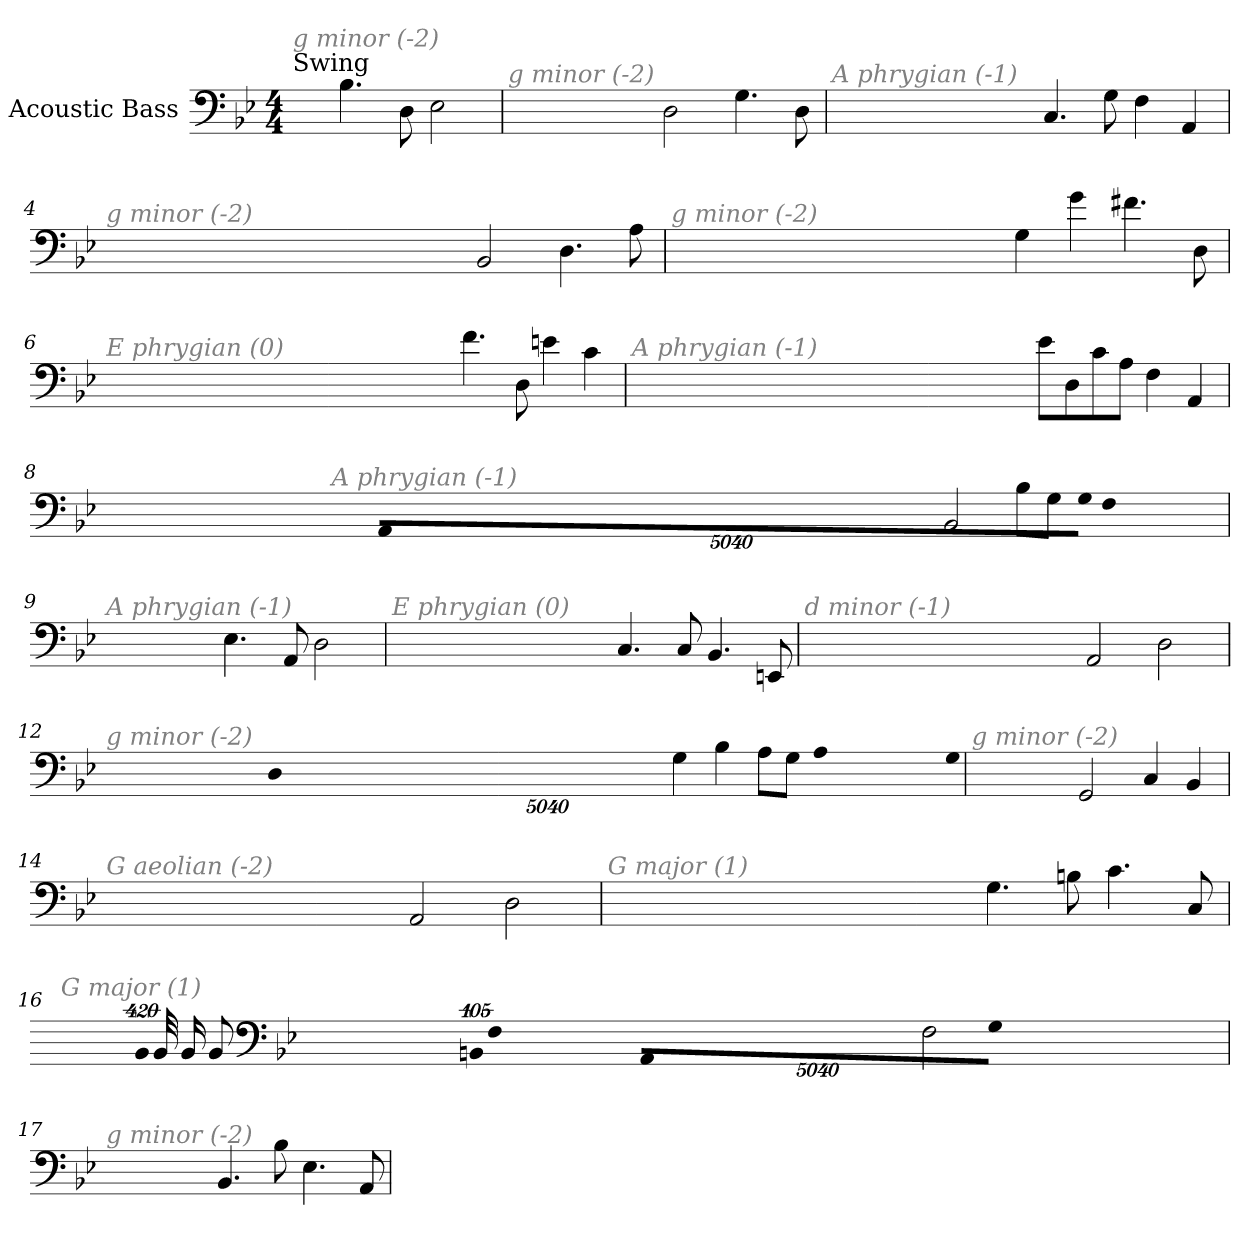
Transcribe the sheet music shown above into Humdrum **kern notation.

**kern
*part1
*staff1
*I"Acoustic Bass
*clefF4
*ITrd7c12
*k[b-e-]
*B-:
*M4/4
*MM140
=1
!LO:TX:a:t=Swing
!LO:TX:i:color=#808080:t=g minor (-2)
4.BB-
8DD
2EE-
=2
!LO:TX:i:color=#808080:t=g minor (-2)
2DD
4.GG
8DD
=3
!LO:TX:i:color=#808080:t=A phrygian (-1)
4.CC
8GG
4FF
4AAA
=4
!LO:TX:i:color=#808080:t=g minor (-2)
2BBB-
4.DD
8AA
=5
!LO:TX:i:color=#808080:t=g minor (-2)
4GG
4G
4.F#X
8DD
=6
!LO:TX:i:color=#808080:t=E phrygian (0)
4.F
8DD
4En
4C
=7
!LO:TX:i:color=#808080:t=A phrygian (-1)
8E-L
8DD
8C
8AAJ
4FF
4AAA
=8
!LO:TX:i:color=#808080:t=A phrygian (-1)
2BBB-
8BB-L
8GGJ
!LO:N:vis=8
40320%3347GGL
!LO:N:vis=8
40320%3347FF
!LO:N:vis=8
40320%3347AAAJ
=9
!LO:TX:i:color=#808080:t=A phrygian (-1)
4.EE-
8AAA
2DD
=10
!LO:TX:i:color=#808080:t=E phrygian (0)
4.CC
8CC
4.BBB-
8EEEn
=11
!LO:TX:i:color=#808080:t=d minor (-1)
2AAA
2DD
=12
!LO:TX:i:color=#808080:t=g minor (-2)
4GG
4BB-
8AAL
8GGJ
!LO:N:vis=8
40320%3347AAL
!LO:N:vis=8
40320%3347GG
!LO:N:vis=8
40320%3347DDJ
=13
!LO:TX:i:color=#808080:t=g minor (-2)
2GGG
4CC
4BBB-
=14
!LO:TX:i:color=#808080:t=G aeolian (-2)
2AAA
2DD
=15
!LO:TX:i:color=#808080:t=G major (1)
4.GG
8BBn
4.C
8CC
=16
!LO:TX:i:color=#808080:t=G major (1)
2FF
!LO:N:vis=8
40320%3347GGL
!LO:N:vis=8
40320%3347FF
!LO:N:vis=8
40320%3347AAAJ
!LO:N:vis=1024
[13440%13BBBn
8BBB_
16BBB_
32BBB_
!LO:N:vis=1024%31
13440%407BBB]
=17
!LO:TX:i:color=#808080:t=g minor (-2)
4.BBB-
8BB-
4.EE-
8AAA
=
*-
